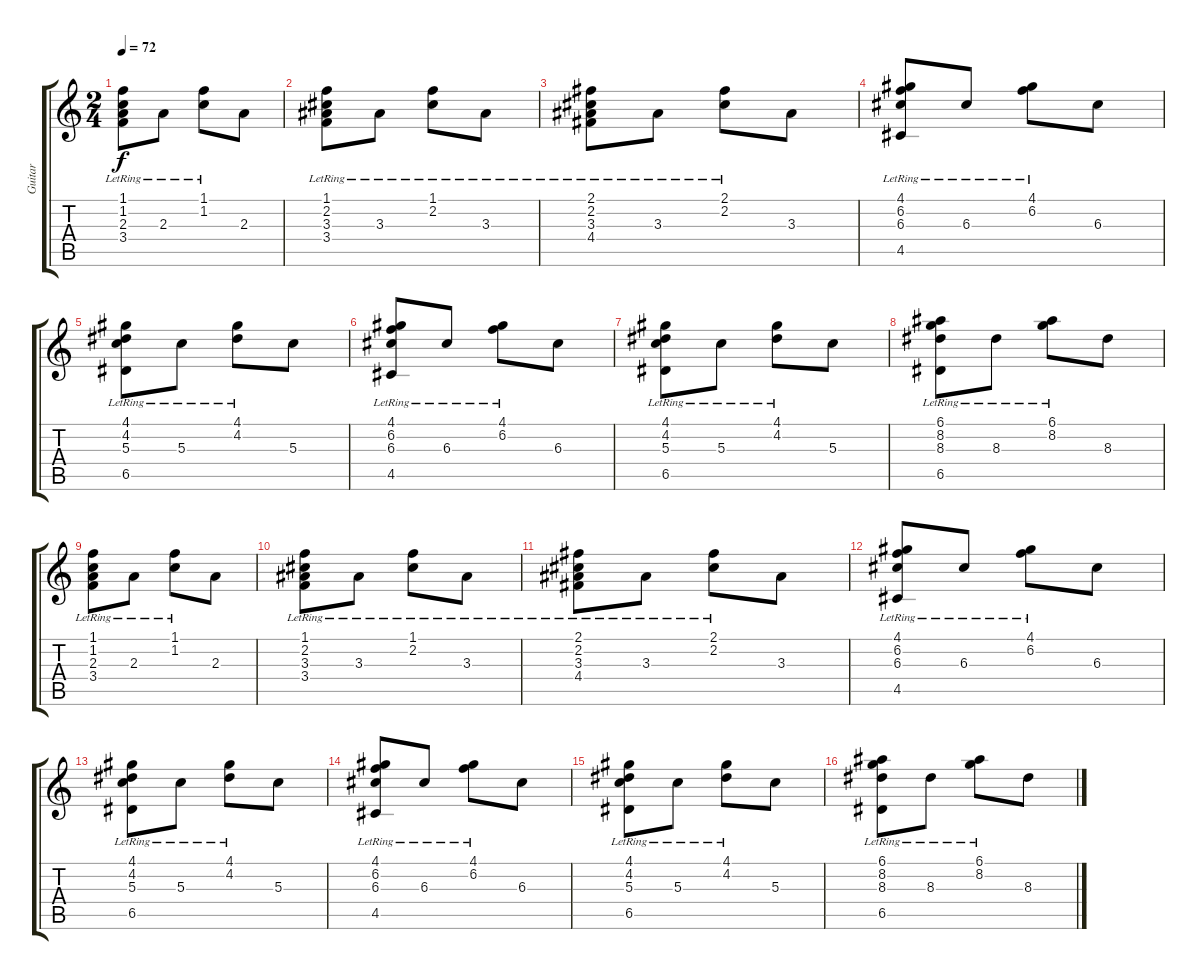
\track ("Guitar" "Guitar") {instrument acousticguitarsteel}
\staff {score tabs}
\tuning (E4 B3 G3 D3 A2 E2) {hide}
\ts (2 4)
\tempo 72
\clef g2
\ks c
(1.1{lr} 1.2{lr} 2.3 3.4{lr}).8{dy f} 2.3{lr}.8 (1.1{lr} 1.2{lr}).8 2.3.8 |
(1.1{lr} 2.2{lr} 3.3 3.4{lr}).8 3.3{lr}.8 (1.1{lr} 2.2{lr}).8 3.3{lr}.8 |
(2.1{lr} 2.2{lr} 3.3 4.4{lr}).8 3.3{lr}.8 (2.1{lr} 2.2{lr}).8 3.3.8 |
(4.1{lr} 6.2{lr} 6.3 4.5{lr}).8 6.3{lr}.8 (4.1{lr} 6.2{lr}).8 6.3.8 |
(4.1{lr} 4.2{lr} 5.3 6.5{lr}).8 5.3{lr}.8 (4.1{lr} 4.2{lr}).8 5.3.8 |
(4.1{lr} 6.2{lr} 6.3 4.5{lr}).8 6.3{lr}.8 (4.1{lr} 6.2{lr}).8 6.3.8 |
(4.1{lr} 4.2{lr} 5.3 6.5{lr}).8 5.3{lr}.8 (4.1{lr} 4.2{lr}).8 5.3.8 |
(6.1{lr} 8.2{lr} 8.3 6.5{lr}).8 8.3{lr}.8 (6.1{lr} 8.2{lr}).8 8.3.8 |
(1.1{lr} 1.2{lr} 2.3 3.4{lr}).8 2.3{lr}.8 (1.1{lr} 1.2{lr}).8 2.3.8 |
(1.1{lr} 2.2{lr} 3.3 3.4{lr}).8{volume 0} 3.3{lr}.8 (1.1{lr} 2.2{lr}).8 3.3{lr}.8 |
(2.1{lr} 2.2{lr} 3.3 4.4{lr}).8 3.3{lr}.8 (2.1{lr} 2.2{lr}).8 3.3.8 |
(4.1{lr} 6.2{lr} 6.3 4.5{lr}).8 6.3{lr}.8 (4.1{lr} 6.2{lr}).8 6.3.8 |
(4.1{lr} 4.2{lr} 5.3 6.5{lr}).8 5.3{lr}.8 (4.1{lr} 4.2{lr}).8 5.3.8 |
(4.1{lr} 6.2{lr} 6.3 4.5{lr}).8 6.3{lr}.8 (4.1{lr} 6.2{lr}).8 6.3.8 |
(4.1{lr} 4.2{lr} 5.3 6.5{lr}).8 5.3{lr}.8 (4.1{lr} 4.2{lr}).8 5.3.8 |
(6.1{lr} 8.2{lr} 8.3 6.5{lr}).8 8.3{lr}.8 (6.1{lr} 8.2{lr}).8 8.3.8
